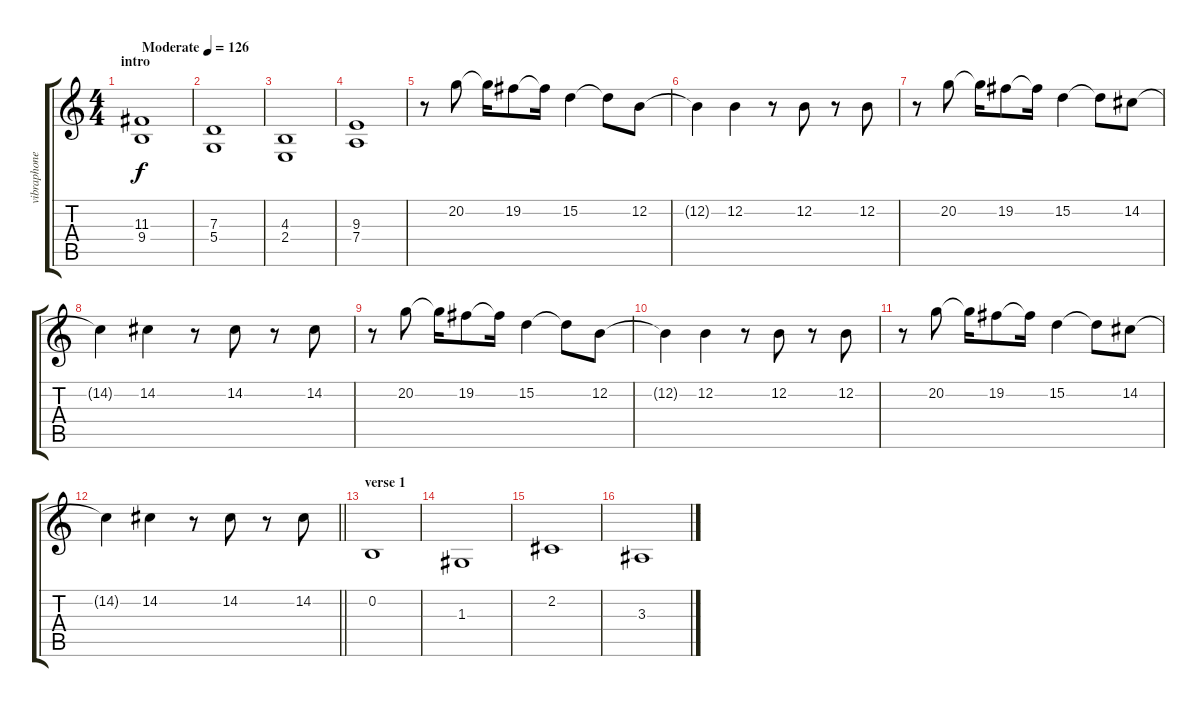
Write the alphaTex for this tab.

\track ("vibraphone" "vibraphone") {instrument vibraphone}
\staff {score tabs}
\tuning (E4 B3 G3 D3 A2 E2) {hide}
\ts (4 4)
\section ("" "intro")
\tempo (126 "Moderate")
\clef g2
\ks c
(11.3 9.4).1{dy f instrument vibraphone} |
(7.3 5.4).1 |
(4.3 2.4).1 |
(9.3 7.4).1 |
r.8 20.2.8 20.2{t}.16 19.2.8 19.2{t}.16 15.2.4 15.2{t}.8 12.2.8 |
12.2{t}.4 12.2.4 r.8 12.2.8 r.8 12.2.8 |
r.8 20.2.8 20.2{t}.16 19.2.8 19.2{t}.16 15.2.4 15.2{t}.8 14.2.8 |
14.2{t}.4 14.2.4 r.8 14.2.8 r.8 14.2.8 |
r.8 20.2.8 20.2{t}.16 19.2.8 19.2{t}.16 15.2.4 15.2{t}.8 12.2.8 |
12.2{t}.4 12.2.4 r.8 12.2.8 r.8 12.2.8 |
r.8 20.2.8 20.2{t}.16 19.2.8 19.2{t}.16 15.2.4 15.2{t}.8 14.2.8 |
\barLineRight lightlight
14.2{t}.4 14.2.4 r.8 14.2.8 r.8 14.2.8 |
\section ("" "verse 1")
0.2.1{volume 11} |
1.3.1 |
2.2.1 |
3.3.1
